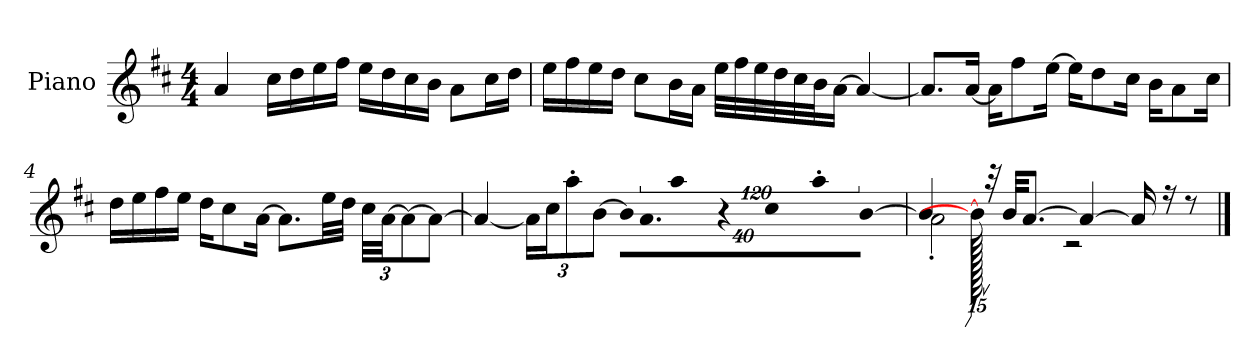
**kern
*part1
*staff1
*I"Piano
*I'P-no
*clefG2
*k[f#c#]
*M4/4
*MM90
=1
4a/
16cc#\LL
16dd\
16ee\
16ff#\JJ
16ee\LL
16dd\
16cc#\
16b\JJ
8a\L
16cc#\L
16dd\JJ
=2
16ee\LL
16ff#\
16ee\
16dd\JJ
8cc#\L
16b\L
16a\JJ
32ee\LLL
32ff#\
32ee\
32dd\
32cc#\
32b\J
[16a\JJ
4a/_
=3
8.a/L]
[16a/Jk
16a\KL]
8ff#\
[16ee\Jk
16ee\KL]
8dd\
16cc#\Jk
16b\KL
8a\
16cc#\Jk
!!LO:LB:g=z
=4
16dd\LL
16ee\
16ff#\
16ee\JJ
16dd\KL
8cc#\
[16a\Jk
8.a\L]
32ee\LL
32dd\JJJ
*Xbrackettup
48cc#\LLL
[48a\JJ
12a\_
8a\J_
=5
4a/_
24a\LL]
24cc#\J
12aa'\
[12b\J
*brackettup
!LO:N:vis=32
640%23b\KLL]
!LO:N:vis=16.
960%103a\
!LO:N:vis=16
1920%137aa\JJ
!LO:N:vis=16
1920%137r
!LO:N:vis=16
1920%137cc#\LL
!LO:N:vis=32
640%23aa'\K
[384%41b\J
=6
*^
4b/]	2a'\
1920b\_	.
32r	.
32b/KKL	.
[8.a/J	.
.	2r
4a/_	.
16a/]	.
16r	.
8r	.
.	1920ryy
*v	*v
==
*-
